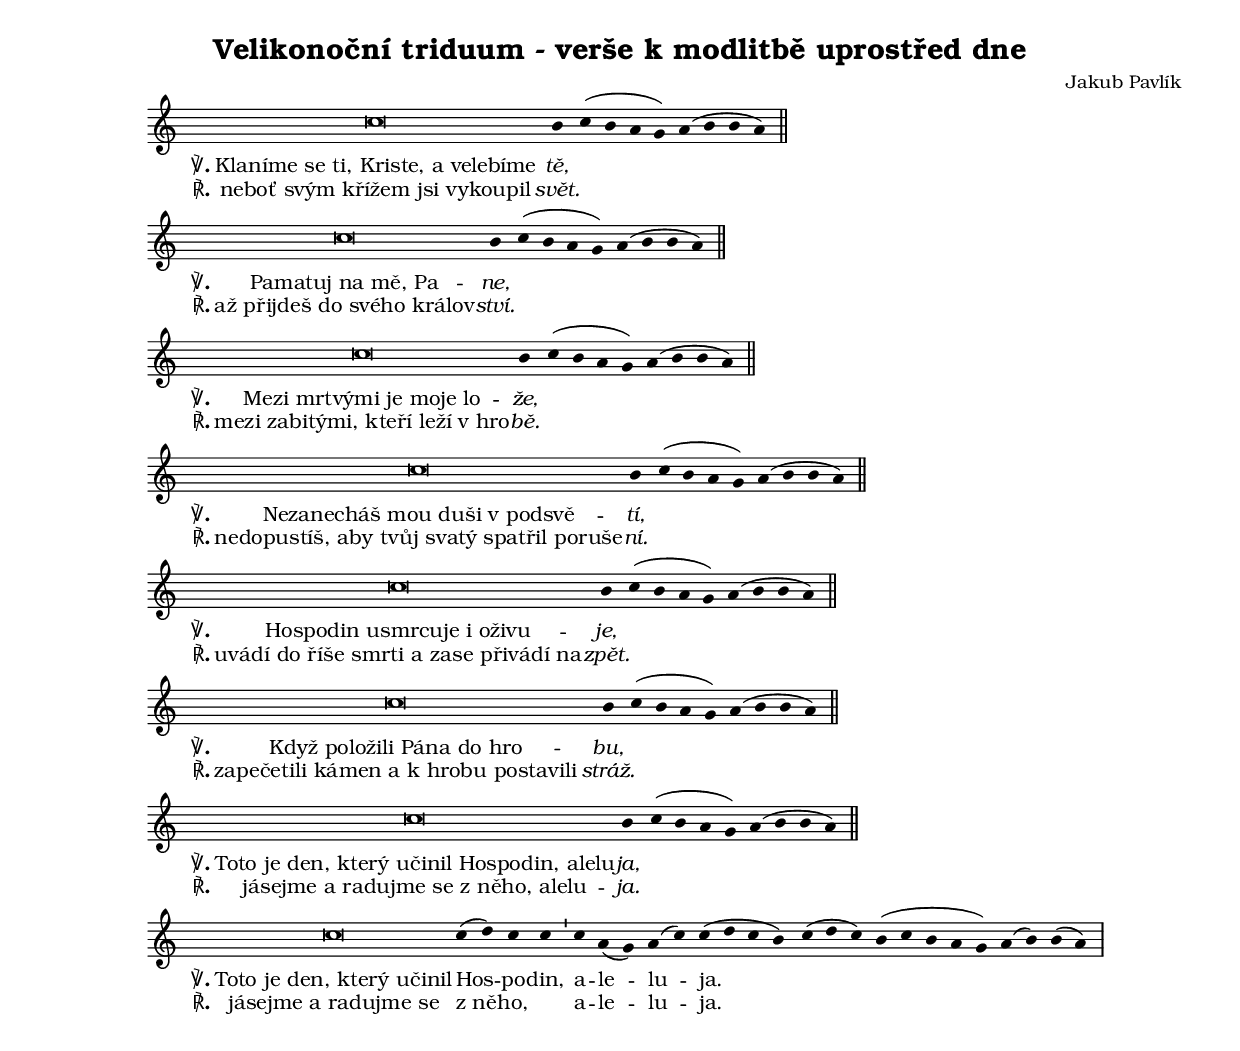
\version "2.14.2"

\header {
  title = "Velikonoční triduum - verše k modlitbě uprostřed dne"
  composer = "Jakub Pavlík"
}

\version "2.19.22"
% Verze souboru "spolecne.ly" upravena pro noty v Antifonari
% k denni modlitbe cirkve. Neobsahuje nektere v jeho
% kontextu zbytecne veci a jine pro jeho potreby definuje
% jinak.

% vypnout cisla taktu na zacatku radku
\layout {
  ragged-last = ##t
  indent = 1.5\cm
  short-indent = 0\cm

  \context {
    \Score
    \remove "Bar_number_engraver"
  }

  \context {
    \Staff
    \consists Custos_engraver
    \override Custos.style = #'hufnagel
    % klic jen na zacatku prvni radky
    \override Clef.break-visibility = #all-invisible
  }
}

myStaffSize = #16
#(set-global-staff-size myStaffSize)

\paper {
  #(define fonts
    (make-pango-font-tree
                          "URW Bookman L"
                          "Helvetica"
                          "Courier"
     (/ myStaffSize 20)))

}

% choral --------------------------------------------------------

choralniRezim = {
  % nepsat predznamenani tempa (neni tempo)
  \override Score.TimeSignature.stencil = ##f

  % noty bez nozicek
  \override Stem.transparent = ##t

  % nedelat taktove cary
  \cadenzaOn

  % vzdycky vypsat becka
  \accidentalStyle forget
}

% Vytvori hlavicku "piece" pro antifonu
% pouziti: \header { piece = \markup {\choralAutoPiece}}
% Predpoklada, ze jsou definovane (nestandartni) hlavicky
% quid, tonus, differentia, psalmus
choralAutoPiece = \markup {
  \concat {
    \fromproperty #'header:quid
    " - "
    \fromproperty #'header:tonus
    .
    \fromproperty #'header:differentia
    " ("
    \fromproperty #'header:psalmus
    )
  }
}

% Choralni "pomlky" (divisiones)

barMin = {
  \once \override Staff.BarLine.bar-extent = #'(1.5 . 2.5)
  \bar "|"
}
barMaior = {
  \once \override Staff.BarLine.bar-extent = #'(-1.5 . 1.5)
  \bar "|"
}
barMax = { \bar "|" }
barFinalis = { \bar "||" }

% Specialni znaky pro responsoria -------------------------------

Response = \lyricmode {
  \markup {
    % \concat { \override #'(font-name . "liturgy") {R} : }
    \bold\concat { \override #'(font-name . "Junicode") { \char ##x0211F } . }
  }
}

Verse = \lyricmode {
  \markup {
    % \concat { \override #'(font-name . "liturgy") {V} : }
    \bold\concat { \override #'(font-name . "Junicode") { \char ##x02123 } . }
  }
}

Hvezdicka = \lyricmode { "*" }
Dagger = \markup { \char ##x02020 }

% prikaz pro vyrobu neviditelnych not

neviditelna = #(define-music-function (note)
                                     (ly:music?)
  #{
    \once \override NoteHead.transparent = ##t % hlavicka
    \once \override Stem.transparent = ##t % nozicka
    \once \override Dots.transparent = ##t % prip. prodluzujici tecka
    \once \override NoteHead.no-ledgers = ##t % prip. pridane linky, je-li nota mimo osnovu
    $note
  #})

sestavTitulek = \markup {}

% oznacuje volitelne aleluja na konci
rubrVelikAleluja = \markup\small\italic{V době velikonoční:}

versRecitanda = { c\breve }
versNeuma = { b4 c( b a g) a( b b a) }


% patek

\score {
  \relative c'' {
    \choralniRezim
    \neviditelna c \versRecitanda \versNeuma \barFinalis
  }
  \addlyrics {
    \set stanza = #""
    \Verse "Klaníme se ti, Kriste, a velebíme" \markup\italic{tě,}
  }
  \addlyrics {
    \set stanza = #""
    \Response "neboť svým křížem jsi vykoupil" \markup\italic{svět.}
  }
  \header {
    quid = "verš"
    modus = ""
    differentia = ""
    psalmus = ""
    id = "pa-dopo"
    piece = \markup {\sestavTitulek}
  }
}

\score {
  \relative c'' {
    \choralniRezim
    \neviditelna c \versRecitanda \versNeuma \barFinalis
  }
  \addlyrics {
    \set stanza = #""
    \Verse "Pamatuj na mě, Pa" -- \markup\italic{ne,}
  }
  \addlyrics {
    \set stanza = #""
    \Response "až přijdeš do svého králov" -- \markup\italic{ství.}
  }
  \header {
    quid = "verš"
    modus = ""
    differentia = ""
    psalmus = ""
    id = "pa-po"
    piece = \markup {\sestavTitulek}
  }
}

\score {
  \relative c'' {
    \choralniRezim
    \neviditelna c \versRecitanda \versNeuma \barFinalis
  }
  \addlyrics {
    \set stanza = #""
    \Verse "Mezi mrtvými je moje lo" -- \markup\italic{že,}
  }
  \addlyrics {
    \set stanza = #""
    \Response "mezi zabitými, kteří leží v hro" -- \markup\italic{bě.}
  }
  \header {
    quid = "verš"
    modus = ""
    differentia = ""
    psalmus = ""
    id = "pa-odpo"
    piece = \markup {\sestavTitulek}
  }
}

% sobota

\score {
  \relative c'' {
    \choralniRezim
    \neviditelna c \versRecitanda \versNeuma \barFinalis
  }
  \addlyrics {
    \set stanza = #""
    \Verse "Nezanecháš mou duši v podsvě" -- \markup\italic{tí,}
  }
  \addlyrics {
    \set stanza = #""
    \Response "nedopustíš, aby tvůj svatý spatřil poruše" -- \markup\italic{ní.}
  }
  \header {
    quid = "verš"
    modus = ""
    differentia = ""
    psalmus = ""
    id = "so-dopo"
    piece = \markup {\sestavTitulek}
  }
}

\score {
  \relative c'' {
    \choralniRezim
    \neviditelna c \versRecitanda \versNeuma \barFinalis
  }
  \addlyrics {
    \set stanza = #""
    \Verse "Hospodin usmrcuje i oživu" -- \markup\italic{je,}
  }
  \addlyrics {
    \set stanza = #""
    \Response "uvádí do říše smrti a zase přivádí na" -- \markup\italic{zpět.}
  }
  \header {
    quid = "verš"
    modus = ""
    differentia = ""
    psalmus = ""
    id = "so-po"
    piece = \markup {\sestavTitulek}
  }
}

\score {
  \relative c'' {
    \choralniRezim
    \neviditelna c \versRecitanda \versNeuma \barFinalis
  }
  \addlyrics {
    \set stanza = #""
    \Verse "Když položili Pána do hro" -- \markup\italic{bu,}
  }
  \addlyrics {
    \set stanza = #""
    \Response "zapečetili kámen a k hrobu postavili" \markup\italic{stráž.}
  }
  \header {
    quid = "verš"
    modus = ""
    differentia = ""
    psalmus = ""
    id = "so-odpo"
    piece = \markup {\sestavTitulek}
  }
}

% nedele

\score {
  \relative c'' {
    \choralniRezim
    \neviditelna c \versRecitanda \versNeuma \barFinalis
  }
  \addlyrics {
    \set stanza = #""
    \Verse "Toto je den, který učinil Hospodin, alelu" -- \markup\italic{ja,}
  }
  \addlyrics {
    \set stanza = #""
    \Response "jásejme a radujme se z něho, alelu" -- \markup\italic{ja.}
  }
  \header {
    quid = "verš"
    modus = ""
    differentia = ""
    psalmus = ""
    id = "ne"
    piece = \markup {\sestavTitulek}
  }
}

\score {
  \relative c'' {
      \choralniRezim
      \neviditelna c
      \versRecitanda c( d) c c \barMin c a( g) a( c) c( d c b) c( d c) b( c b a g) a( b) b( a) \barMax
    }
  \addlyrics {
    \set stanza = #""
    \Verse "Toto je den, který učinil" Hos -- po -- din, a -- le -- lu -- ja.
  }
  \addlyrics {
    \set stanza = #""
    \Response "jásejme a radujme se" z_ně -- ho, \skip 1 a -- le -- lu -- ja.
  }
  \header {
    quid = "verš"
    modus = ""
    differentia = ""
    psalmus = ""
    id = "ne-adlib"
    piece = \markup {\sestavTitulek}
  }
}
